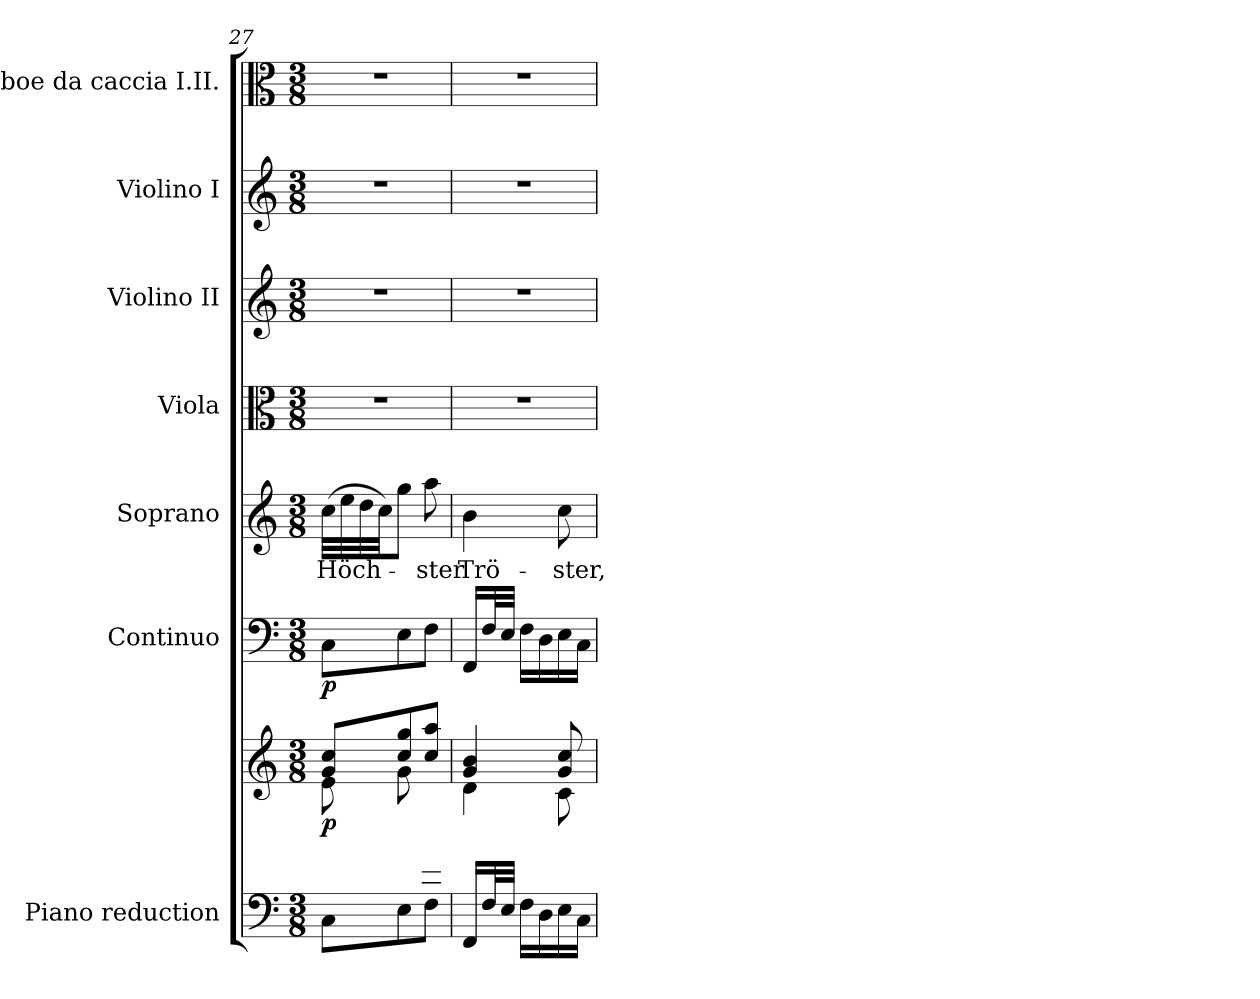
**kern	**kern	**dynam	**kern	**dynam	**kern	**text	**kern	**kern	**kern	**kern
*part7	*part7	*part7	*part6	*part6	*part5	*part5	*part4	*part3	*part2	*part1
*staff8	*staff7	*staff7/8	*staff6	*staff6	*staff5	*staff5	*staff4	*staff3	*staff2	*staff1
*I"Piano reduction	*	*	*I"Continuo	*	*I"Soprano	*	*I"Viola	*I"Violino II	*I"Violino I	*I"Oboe da caccia I.II.
*I'Pno	*	*	*	*	*	*	*I'Vla	*I'Vln	*I'Vln	*I'Ob
*clefF4	*clefG2	*	*clefF4	*	*clefG2	*	*clefC3	*clefG2	*clefG2	*clefC3
*k[]	*k[]	*	*k[]	*	*k[]	*	*k[]	*k[]	*k[]	*k[]
*M3/8	*M3/8	*	*M3/8	*	*M3/8	*	*M3/8	*M3/8	*M3/8	*M3/8
=27	=27	=27	=27	=27	=27	=27	=27	=27	=27	=27
*^	*^	*	*	*	*	*	*	*	*	*
!	!	!	!	!LO:DY:b	!	!LO:DY:b	!	!LO:LY:b	!	!	!	!
4ryy	8C\L	8g/ 8cc/L	8e\L	p	8C\L	p	(>32cc\LLL	Höch-	4.r	4.r	4.r	4.r
.	.	.	.	.	.	.	32ee\	.	.	.	.	.
.	.	.	.	.	.	.	32dd\	.	.	.	.	.
.	.	.	.	.	.	.	32cc\JJ)	.	.	.	.	.
.	8E\	8cc/ 8gg/	8g\	.	8E\	.	8gg\J	.	.	.	.	.
!	!	!	!	!	!	!	!	!LO:LY:b	!	!	!	!
8f/J	8F\J	8cc/ 8aa/J	8ryy	.	8F\J	.	8aa\	-ster	.	.	.	.
=28	=28	=28	=28	=28	=28	=28	=28	=28	=28	=28	=28	=28
!	!	!	!	!	!	!	!	!LO:LY:b	!	!	!	!
*v	*v	*	*	*	*	*	*	*	*	*	*	*
16FF/LL	4g/ 4b/	4d\	.	16FF/LL	.	4b\	Trö-	4.r	4.r	4.r	4.r
32F/L	.	.	.	32F/L	.	.	.	.	.	.	.
32E/JJJ	.	.	.	32E/JJJ	.	.	.	.	.	.	.
16F\LL	.	.	.	16F\LL	.	.	.	.	.	.	.
16D\	.	.	.	16D\	.	.	.	.	.	.	.
!	!	!	!	!	!	!	!LO:LY:b	!	!	!	!
16E\	8g/ 8cc/	8c\	.	16E\	.	8cc\	-ster,	.	.	.	.
16C\JJ	.	.	.	16C\JJ	.	.	.	.	.	.	.
*	*v	*v	*	*	*	*	*	*	*	*	*
=	=	=	=	=	=	=	=	=	=	=
*-	*-	*-	*-	*-	*-	*-	*-	*-	*-	*-
